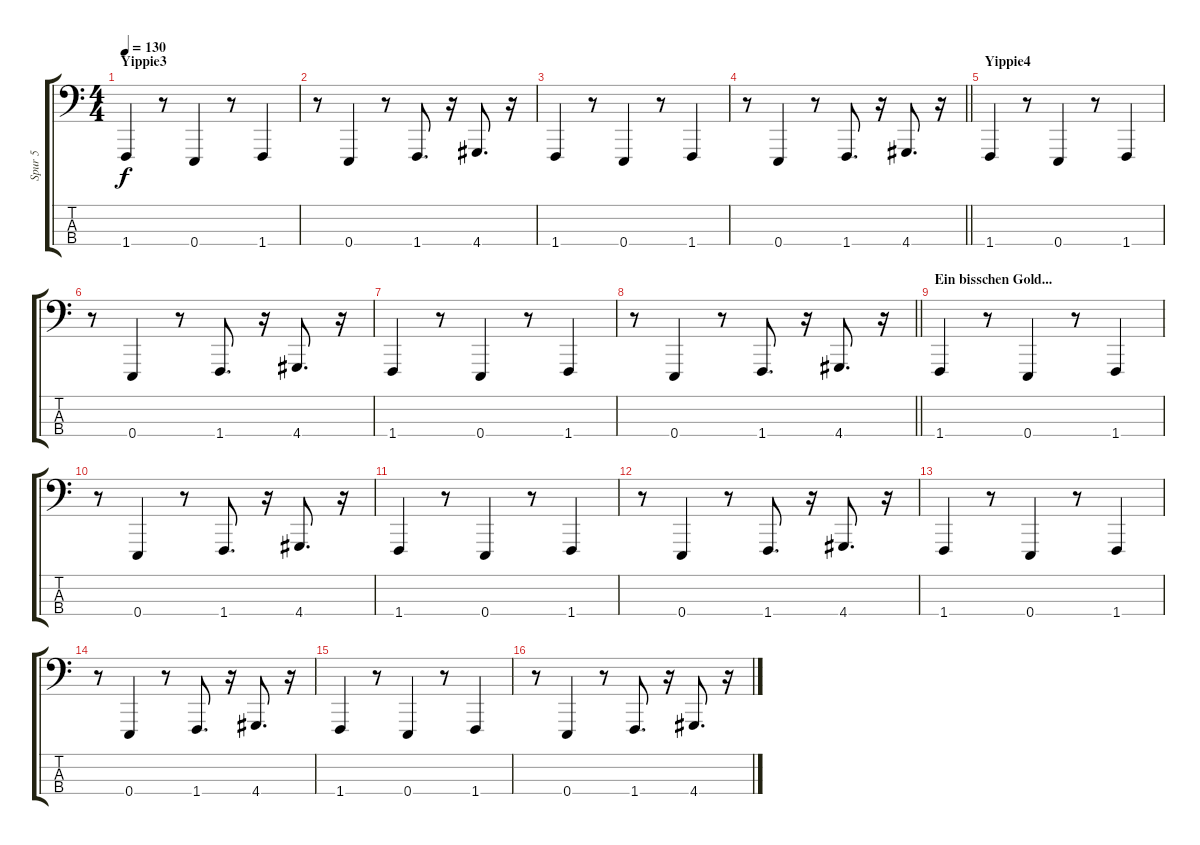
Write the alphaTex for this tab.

\track ("Spur 5" "Spur 5") {instrument lead2sawtooth}
\staff {score tabs}
\tuning (G2 D2 A1 E1) {hide}
\ts (4 4)
\section ("" "Yippie3")
\tempo 130
\clef f4
\ks c
1.4.4{dy f balance 16} r.8 0.4.4 r.8 1.4.4 |
r.8 0.4.4 r.8 1.4.8{d} r.16 4.4.8{d} r.16 |
1.4.4{balance 0} r.8 0.4.4 r.8 1.4.4 |
\barLineRight lightlight
r.8 0.4.4 r.8 1.4.8{d} r.16 4.4.8{d} r.16 |
\section ("" "Yippie4")
1.4.4{balance 16} r.8 0.4.4 r.8 1.4.4 |
r.8 0.4.4 r.8 1.4.8{d} r.16 4.4.8{d} r.16 |
1.4.4{balance 0} r.8 0.4.4 r.8 1.4.4 |
\barLineRight lightlight
r.8 0.4.4 r.8 1.4.8{d} r.16 4.4.8{d} r.16 |
\section ("" "Ein bisschen Gold...")
1.4.4{balance 16} r.8 0.4.4 r.8 1.4.4 |
r.8 0.4.4 r.8 1.4.8{d} r.16 4.4.8{d} r.16 |
1.4.4{balance 0} r.8 0.4.4 r.8 1.4.4 |
r.8 0.4.4 r.8 1.4.8{d} r.16 4.4.8{d} r.16 |
1.4.4{balance 16} r.8 0.4.4 r.8 1.4.4 |
r.8 0.4.4 r.8 1.4.8{d} r.16 4.4.8{d} r.16 |
1.4.4{balance 0} r.8 0.4.4 r.8 1.4.4 |
r.8 0.4.4 r.8 1.4.8{d} r.16 4.4.8{d} r.16
